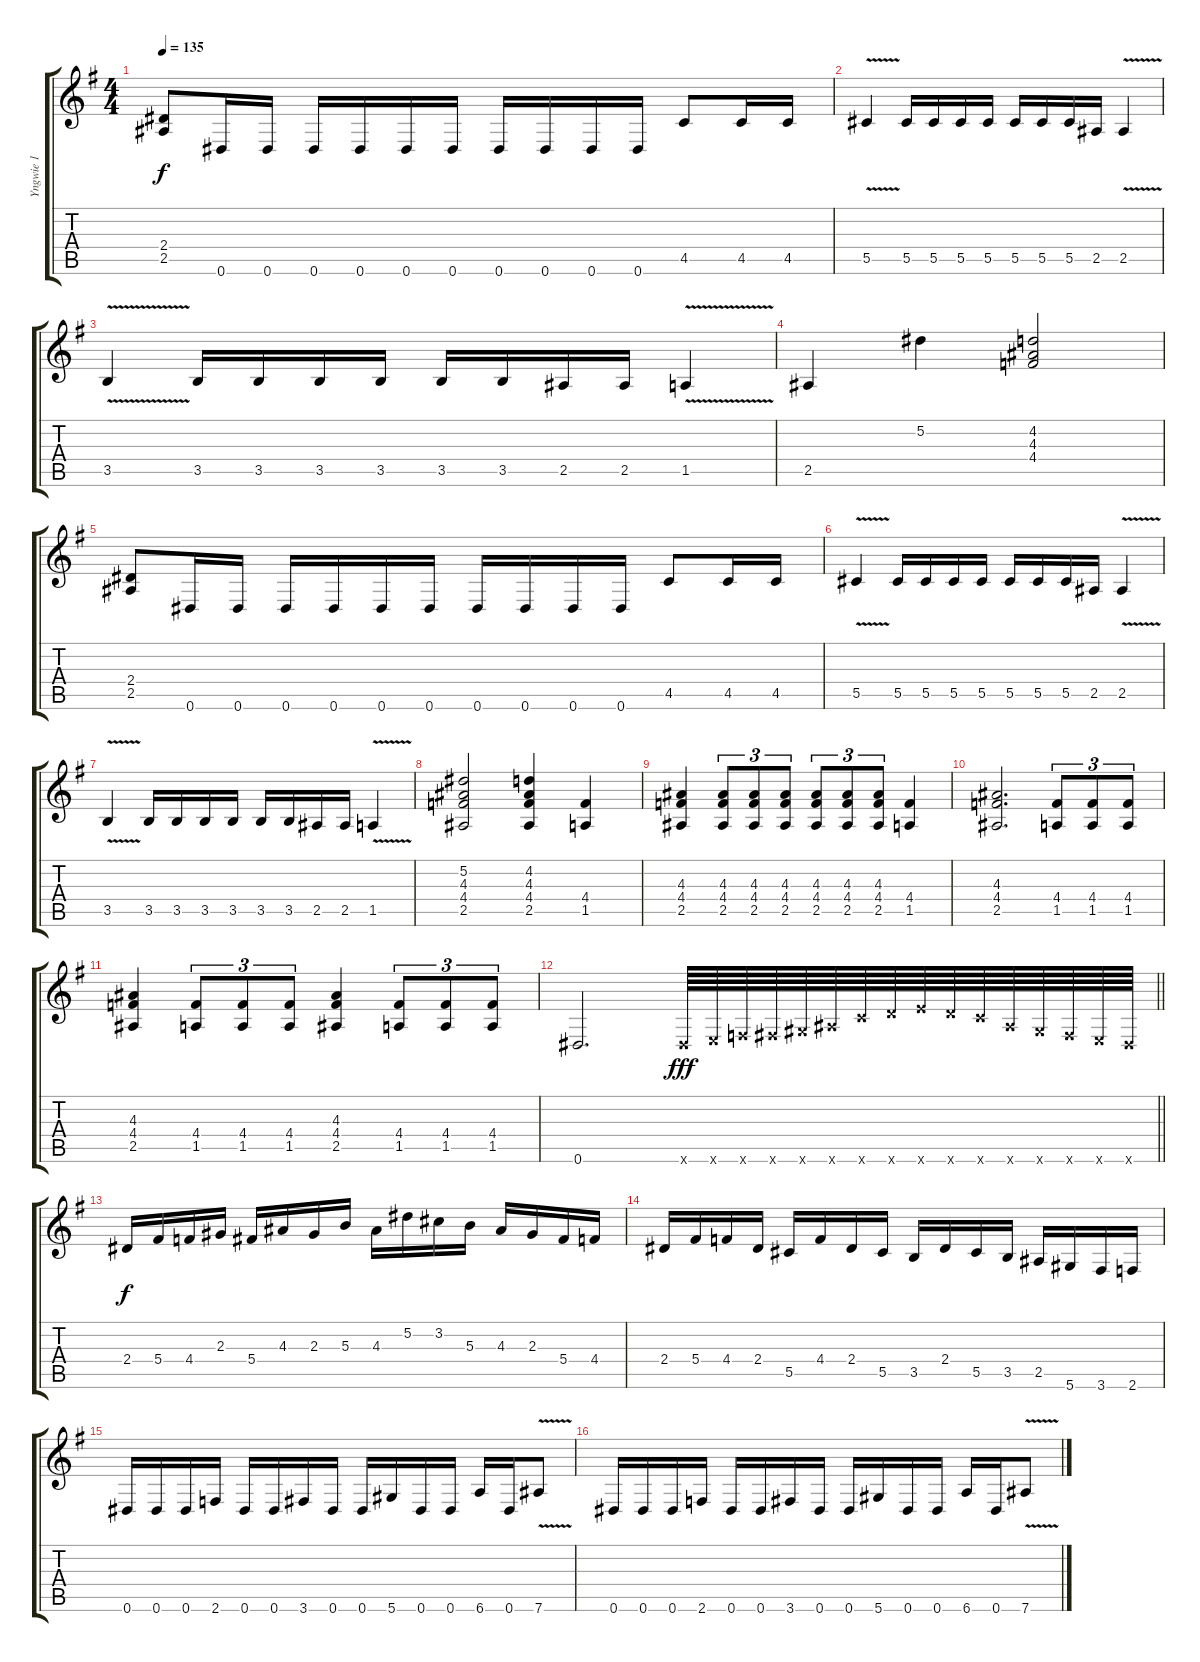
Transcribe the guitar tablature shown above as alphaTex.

\track ("Yngwie 1" "Yngwie 1") {instrument overdrivenguitar}
\staff {score tabs}
\tuning (Eb4 Bb3 Gb3 Db3 Ab2 Eb2) {hide}
\ts (4 4)
\tempo 135
\clef g2
\ks eminor
(2.4 2.5).8{dy f} 0.6.16 0.6.16 0.6.16 0.6.16 0.6.16 0.6.16 0.6.16 0.6.16 0.6.16 0.6.16 4.5.8 4.5.16 4.5.16 |
5.5{v}.4 5.5.16 5.5.16 5.5.16 5.5.16 5.5.16 5.5.16 5.5.16 2.5.16 2.5{v}.4 |
3.5{v}.4 3.5.16 3.5.16 3.5.16 3.5.16 3.5.16 3.5.16 2.5.16 2.5.16 1.5{v}.4 |
2.5.4 5.2.4 (4.2 4.3 4.4).2 |
(2.4 2.5).8 0.6.16 0.6.16 0.6.16 0.6.16 0.6.16 0.6.16 0.6.16 0.6.16 0.6.16 0.6.16 4.5.8 4.5.16 4.5.16 |
5.5{v}.4 5.5.16 5.5.16 5.5.16 5.5.16 5.5.16 5.5.16 5.5.16 2.5.16 2.5{v}.4 |
3.5{v}.4 3.5.16 3.5.16 3.5.16 3.5.16 3.5.16 3.5.16 2.5.16 2.5.16 1.5{v}.4 |
(5.2 4.3 4.4 2.5).2 (4.2 4.3 4.4 2.5).4 (4.4 1.5).4 |
(4.3 4.4 2.5).4 (4.3 4.4 2.5).8{tu (3 2)} (4.3 4.4 2.5).8{tu (3 2)} (4.3 4.4 2.5).8{tu (3 2)} (4.3 4.4 2.5).8{tu (3 2)} (4.3 4.4 2.5).8{tu (3 2)} (4.3 4.4 2.5).8{tu (3 2)} (4.4 1.5).4 |
(4.3 4.4 2.5).2{d} (4.4 1.5).8{tu (3 2)} (4.4 1.5).8{tu (3 2)} (4.4 1.5).8{tu (3 2)} |
(4.3 4.4 2.5).4 (4.4 1.5).8{tu (3 2)} (4.4 1.5).8{tu (3 2)} (4.4 1.5).8{tu (3 2)} (4.3 4.4 2.5).4 (4.4 1.5).8{tu (3 2)} (4.4 1.5).8{tu (3 2)} (4.4 1.5).8{tu (3 2)} |
\barLineRight lightlight
0.6.2{d} 0.6{x}.64{dy fff} 1.6{x}.64 2.6{x}.64 3.6{x}.64 5.6{x}.64 7.6{x}.64 9.6{x}.64 11.6{x}.64 13.6{x}.64 11.6{x}.64 9.6{x}.64 7.6{x}.64 5.6{x}.64 3.6{x}.64 1.6{x}.64 0.6{x}.64 |
\section ("" "")
2.4.16{dy f} 5.4.16 4.4.16 2.3.16 5.4.16 4.3.16 2.3.16 5.3.16 4.3.16 5.2.16 3.2.16 5.3.16 4.3.16 2.3.16 5.4.16 4.4.16 |
2.4.16 5.4.16 4.4.16 2.4.16 5.5.16 4.4.16 2.4.16 5.5.16 3.5.16 2.4.16 5.5.16 3.5.16 2.5.16 5.6.16 3.6.16 2.6.16 |
0.6.16 0.6.16 0.6.16 2.6.16 0.6.16 0.6.16 3.6.16 0.6.16 0.6.16 5.6.16 0.6.16 0.6.16 6.6.16 0.6.16 7.6{v}.8 |
0.6.16 0.6.16 0.6.16 2.6.16 0.6.16 0.6.16 3.6.16 0.6.16 0.6.16 5.6.16 0.6.16 0.6.16 6.6.16 0.6.16 7.6{v}.8
